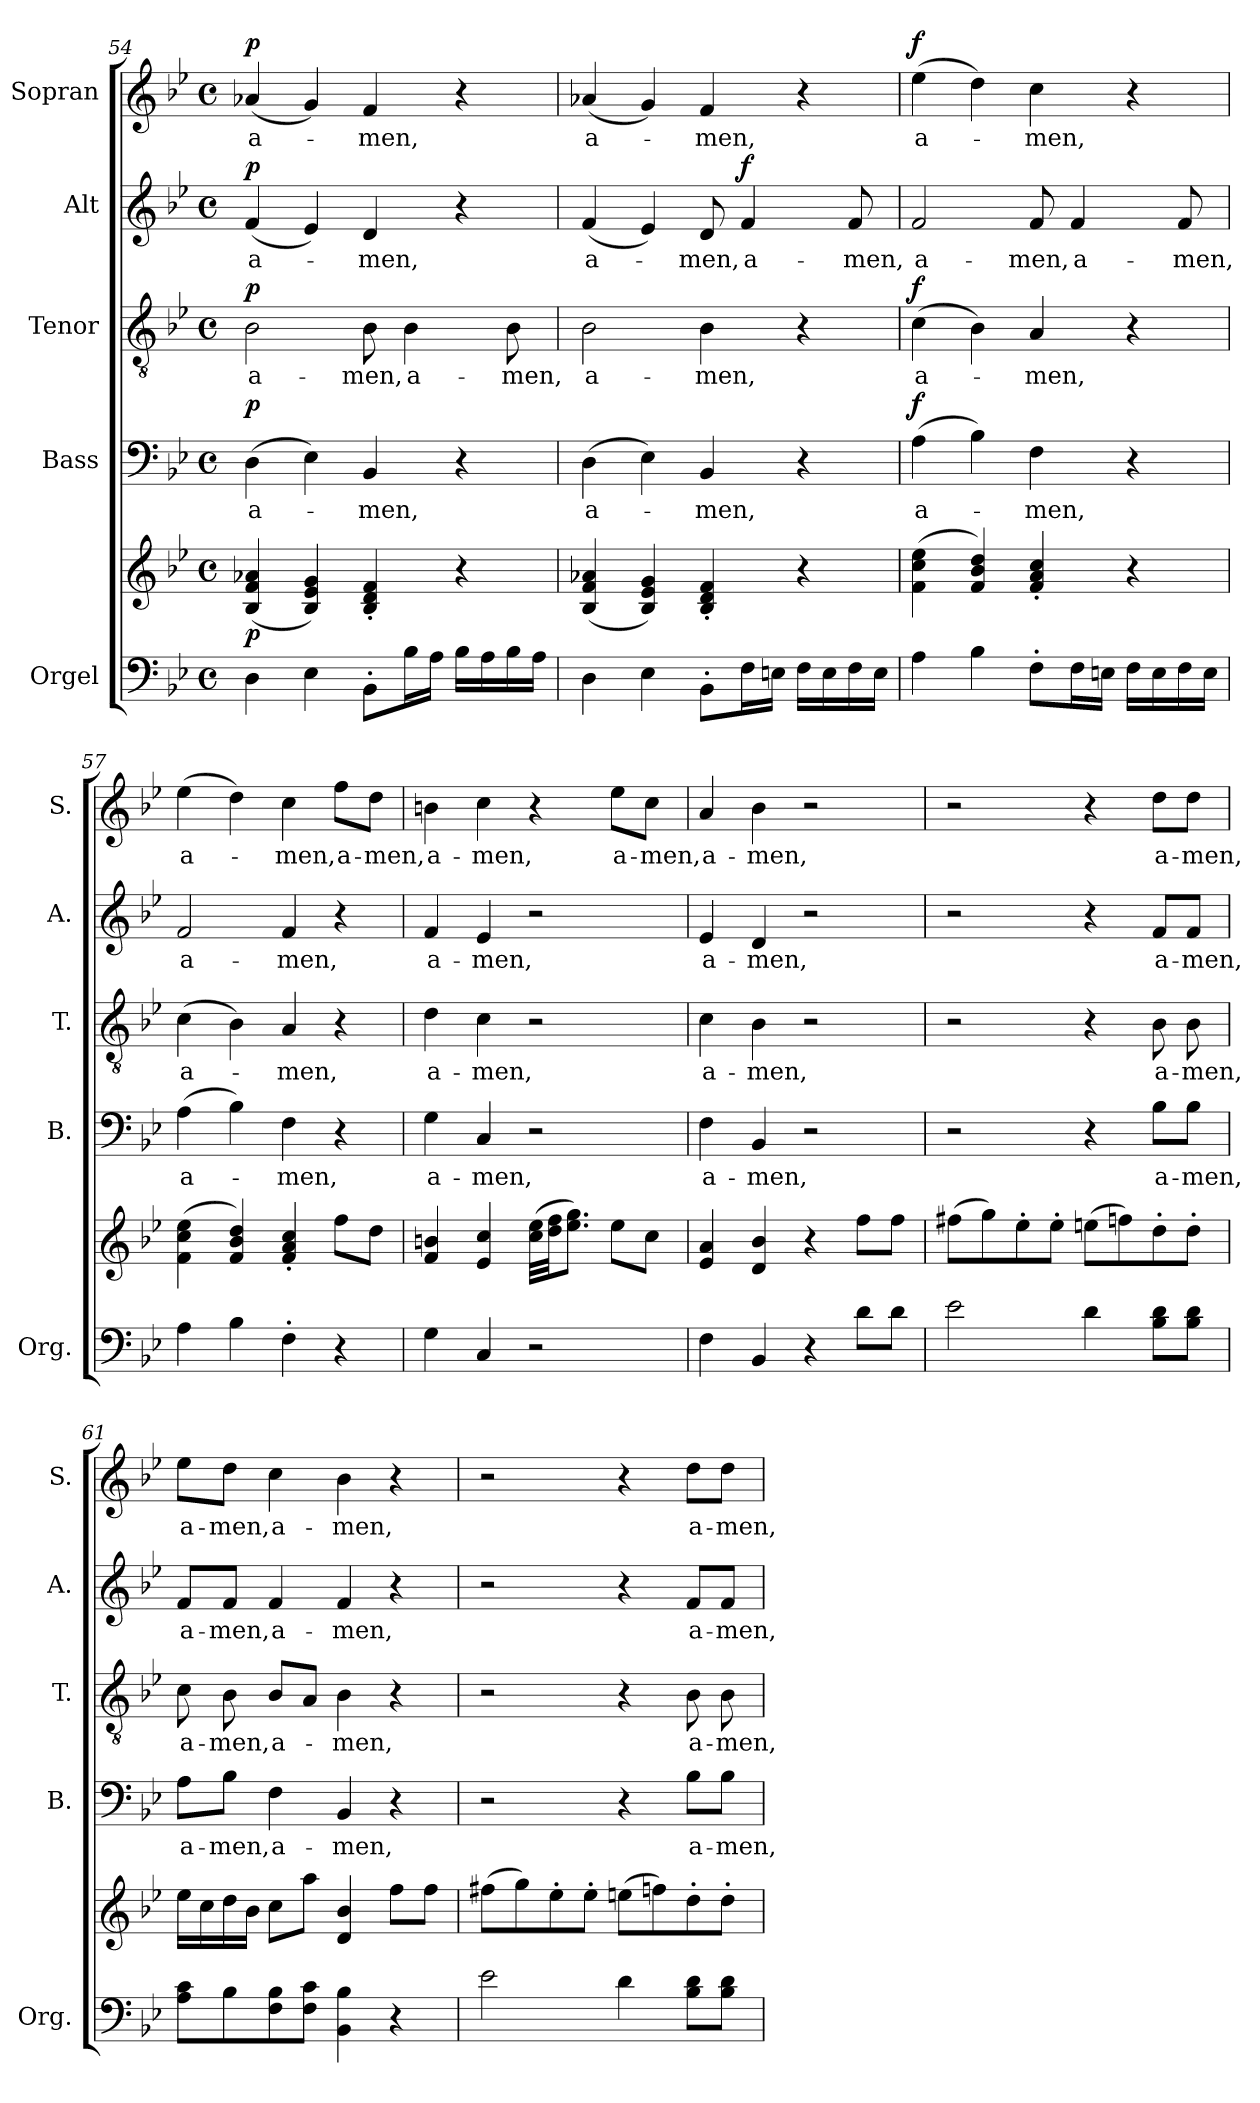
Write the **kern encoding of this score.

**kern	**kern	**dynam	**kern	**text	**dynam	**kern	**text	**dynam	**kern	**text	**dynam	**kern	**text	**dynam
*part5	*part5	*part5	*part4	*part4	*part4	*part3	*part3	*part3	*part2	*part2	*part2	*part1	*part1	*part1
*staff6	*staff5	*staff5/6	*staff4	*staff4	*staff4	*staff3	*staff3	*staff3	*staff2	*staff2	*staff2	*staff1	*staff1	*staff1
*I"Orgel	*	*	*I"Bass	*	*	*I"Tenor	*	*	*I"Alt	*	*	*I"Sopran	*	*
*I'Org.	*	*	*I'B.	*	*	*I'T.	*	*	*I'A.	*	*	*I'S.	*	*
*clefF4	*clefG2	*	*clefF4	*	*	*clefGv2	*	*	*clefG2	*	*	*clefG2	*	*
*k[b-e-]	*k[b-e-]	*	*k[b-e-]	*	*	*k[b-e-]	*	*	*k[b-e-]	*	*	*k[b-e-]	*	*
*B-:	*B-:	*	*B-:	*	*	*B-:	*	*	*B-:	*	*	*B-:	*	*
*M4/4	*M4/4	*	*M4/4	*	*	*M4/4	*	*	*M4/4	*	*	*M4/4	*	*
*met(c)	*met(c)	*	*met(c)	*	*	*met(c)	*	*	*met(c)	*	*	*met(c)	*	*
=54	=54	=54	=54	=54	=54	=54	=54	=54	=54	=54	=54	=54	=54	=54
!	!	!LO:DY:b	!	!LO:LY:b	!LO:DY:a	!	!LO:LY:b	!LO:DY:a	!	!LO:LY:b	!LO:DY:a	!	!LO:LY:b	!LO:DY:a
4D\	(4B-/ 4f/ 4a-X/	p	(>4D\	a-	p	2B-\	a-	p	(<4f/	a-	p	(<4a-X/	a-	p
4E-\	4B-/ 4e-/ 4g/)	.	4E-\)	.	.	.	.	.	4e-/)	.	.	4g/)	.	.
!	!	!	!	!LO:LY:b	!	!	!LO:LY:b	!	!	!LO:LY:b	!	!	!LO:LY:b	!
8BB-'>\L	4B-/'< 4d/'< 4f/'<	.	4BB-/	-men,	.	8B-\	-men,	.	4d/	-men,	.	4f/	-men,	.
!	!	!	!	!	!	!	!LO:LY:b	!	!	!	!	!	!	!
16B-\L	.	.	.	.	.	4B-\	a-	.	.	.	.	.	.	.
16A\JJ	.	.	.	.	.	.	.	.	.	.	.	.	.	.
16B-\LL	4r	.	4r	.	.	.	.	.	4r	.	.	4r	.	.
16A\	.	.	.	.	.	.	.	.	.	.	.	.	.	.
!	!	!	!	!	!	!	!LO:LY:b	!	!	!	!	!	!	!
16B-\	.	.	.	.	.	8B-\	-men,	.	.	.	.	.	.	.
16A\JJ	.	.	.	.	.	.	.	.	.	.	.	.	.	.
=55	=55	=55	=55	=55	=55	=55	=55	=55	=55	=55	=55	=55	=55	=55
!	!	!	!	!LO:LY:b	!	!	!LO:LY:b	!	!	!LO:LY:b	!	!	!LO:LY:b	!
4D\	(4B-/ 4f/ 4a-X/	.	(>4D\	a-	.	2B-\	a-	.	(<4f/	a-	.	(<4a-X/	a-	.
4E-\	4B-/ 4e-/ 4g/)	.	4E-\)	.	.	.	.	.	4e-/)	.	.	4g/)	.	.
!	!	!	!	!LO:LY:b	!	!	!LO:LY:b	!	!	!LO:LY:b	!	!	!LO:LY:b	!
8BB-'>\L	4B-/'< 4d/'< 4f/'<	.	4BB-/	-men,	.	4B-\	-men,	.	8d/	-men,	.	4f/	-men,	.
!	!	!	!	!	!	!	!	!	!	!LO:LY:b	!LO:DY:a	!	!	!
16F\L	.	.	.	.	.	.	.	.	4f/	a-	f	.	.	.
16En\JJ	.	.	.	.	.	.	.	.	.	.	.	.	.	.
16F\LL	4r	.	4r	.	.	4r	.	.	.	.	.	4r	.	.
16E\	.	.	.	.	.	.	.	.	.	.	.	.	.	.
!	!	!	!	!	!	!	!	!	!	!LO:LY:b	!	!	!	!
16F\	.	.	.	.	.	.	.	.	8f/	-men,	.	.	.	.
16E\JJ	.	.	.	.	.	.	.	.	.	.	.	.	.	.
=56	=56	=56	=56	=56	=56	=56	=56	=56	=56	=56	=56	=56	=56	=56
!	!	!	!	!LO:LY:b	!LO:DY:a	!	!LO:LY:b	!LO:DY:a	!	!LO:LY:b	!	!	!LO:LY:b	!LO:DY:a
4A\	(>4f\ 4cc\ 4ee-\	.	(>4A\	a-	f	(>4c\	a-	f	2f/	a-	.	(>4ee-\	a-	f
4B-\	4f/ 4b-/ 4dd/)	.	4B-\)	.	.	4B-\)	.	.	.	.	.	4dd\)	.	.
!	!	!	!	!LO:LY:b	!	!	!LO:LY:b	!	!	!LO:LY:b	!	!	!LO:LY:b	!
8F'>\L	4f/'< 4a/'< 4cc/'<	.	4F\	-men,	.	4A/	-men,	.	8f/	-men,	.	4cc\	-men,	.
!	!	!	!	!	!	!	!	!	!	!LO:LY:b	!	!	!	!
16F\L	.	.	.	.	.	.	.	.	4f/	a-	.	.	.	.
16En\JJ	.	.	.	.	.	.	.	.	.	.	.	.	.	.
16F\LL	4r	.	4r	.	.	4r	.	.	.	.	.	4r	.	.
16E\	.	.	.	.	.	.	.	.	.	.	.	.	.	.
!	!	!	!	!	!	!	!	!	!	!LO:LY:b	!	!	!	!
16F\	.	.	.	.	.	.	.	.	8f/	-men,	.	.	.	.
16E\JJ	.	.	.	.	.	.	.	.	.	.	.	.	.	.
=57	=57	=57	=57	=57	=57	=57	=57	=57	=57	=57	=57	=57	=57	=57
!	!	!	!	!LO:LY:b	!	!	!LO:LY:b	!	!	!LO:LY:b	!	!	!LO:LY:b	!
4A\	(>4f\ 4cc\ 4ee-\	.	(>4A\	a-	.	(>4c\	a-	.	2f/	a-	.	(>4ee-\	a-	.
4B-\	4f/ 4b-/ 4dd/)	.	4B-\)	.	.	4B-\)	.	.	.	.	.	4dd\)	.	.
!	!	!	!	!LO:LY:b	!	!	!LO:LY:b	!	!	!LO:LY:b	!	!	!LO:LY:b	!
4F'>\	4f/'< 4a/'< 4cc/'<	.	4F\	-men,	.	4A/	-men,	.	4f/	-men,	.	4cc\	-men,	.
!	!	!	!	!	!	!	!	!	!	!	!	!	!LO:LY:b	!
4r	8ff\L	.	4r	.	.	4r	.	.	4r	.	.	8ff\L	a-	.
!	!	!	!	!	!	!	!	!	!	!	!	!	!LO:LY:b	!
.	8dd\J	.	.	.	.	.	.	.	.	.	.	8dd\J	-men,	.
!!LO:LB:g=z
=58	=58	=58	=58	=58	=58	=58	=58	=58	=58	=58	=58	=58	=58	=58
!	!	!	!	!LO:LY:b	!	!	!LO:LY:b	!	!	!LO:LY:b	!	!	!LO:LY:b	!
4G\	4f/ 4bn/	.	4G\	a-	.	4d\	a-	.	4f/	a-	.	4bn\	a-	.
!	!	!	!	!LO:LY:b	!	!	!LO:LY:b	!	!	!LO:LY:b	!	!	!LO:LY:b	!
4C/	4e-/ 4cc/	.	4C/	-men,	.	4c\	-men,	.	4e-/	-men,	.	4cc\	-men,	.
2r	(>32cc\ 32ee-\LLL	.	2r	.	.	2r	.	.	2r	.	.	4r	.	.
.	32dd\ 32ff\JJ	.	.	.	.	.	.	.	.	.	.	.	.	.
.	8.ee-\ 8.gg\J)	.	.	.	.	.	.	.	.	.	.	.	.	.
!	!	!	!	!	!	!	!	!	!	!	!	!	!LO:LY:b	!
.	8ee-\L	.	.	.	.	.	.	.	.	.	.	8ee-\L	a-	.
!	!	!	!	!	!	!	!	!	!	!	!	!	!LO:LY:b	!
.	8cc\J	.	.	.	.	.	.	.	.	.	.	8cc\J	-men,	.
=59	=59	=59	=59	=59	=59	=59	=59	=59	=59	=59	=59	=59	=59	=59
!	!	!	!	!LO:LY:b	!	!	!LO:LY:b	!	!	!LO:LY:b	!	!	!LO:LY:b	!
4F\	4e-/ 4a/	.	4F\	a-	.	4c\	a-	.	4e-/	a-	.	4a/	a-	.
!	!	!	!	!LO:LY:b	!	!	!LO:LY:b	!	!	!LO:LY:b	!	!	!LO:LY:b	!
4BB-/	4d/ 4b-/	.	4BB-/	-men,	.	4B-\	-men,	.	4d/	-men,	.	4b-\	-men,	.
4r	4r	.	2r	.	.	2r	.	.	2r	.	.	2r	.	.
8d\L	8ff\L	.	.	.	.	.	.	.	.	.	.	.	.	.
8d\J	8ff\J	.	.	.	.	.	.	.	.	.	.	.	.	.
=60	=60	=60	=60	=60	=60	=60	=60	=60	=60	=60	=60	=60	=60	=60
2e-\	(>8ff#X\L	.	2r	.	.	2r	.	.	2r	.	.	2r	.	.
.	8gg\)	.	.	.	.	.	.	.	.	.	.	.	.	.
.	8ee-'>\	.	.	.	.	.	.	.	.	.	.	.	.	.
.	8ee-'>\J	.	.	.	.	.	.	.	.	.	.	.	.	.
4d\	(>8een\L	.	4r	.	.	4r	.	.	4r	.	.	4r	.	.
.	8ffn\)	.	.	.	.	.	.	.	.	.	.	.	.	.
!	!	!	!	!LO:LY:b	!	!	!LO:LY:b	!	!	!LO:LY:b	!	!	!LO:LY:b	!
8B-\ 8d\L	8dd'>\	.	8B-\L	a-	.	8B-\	a-	.	8f/L	a-	.	8dd\L	a-	.
!	!	!	!	!LO:LY:b	!	!	!LO:LY:b	!	!	!LO:LY:b	!	!	!LO:LY:b	!
8B-\ 8d\J	8dd'>\J	.	8B-\J	-men,	.	8B-\	-men,	.	8f/J	-men,	.	8dd\J	-men,	.
=61	=61	=61	=61	=61	=61	=61	=61	=61	=61	=61	=61	=61	=61	=61
!	!	!	!	!LO:LY:b	!	!	!LO:LY:b	!	!	!LO:LY:b	!	!	!LO:LY:b	!
8A\ 8c\L	16ee-\LL	.	8A\L	a-	.	8c\	a-	.	8f/L	a-	.	8ee-\L	a-	.
.	16cc\	.	.	.	.	.	.	.	.	.	.	.	.	.
!	!	!	!	!LO:LY:b	!	!	!LO:LY:b	!	!	!LO:LY:b	!	!	!LO:LY:b	!
8B-\	16dd\	.	8B-\J	-men,	.	8B-\	-men,	.	8f/J	-men,	.	8dd\J	-men,	.
.	16b-\JJ	.	.	.	.	.	.	.	.	.	.	.	.	.
!	!	!	!	!LO:LY:b	!	!	!LO:LY:b	!	!	!LO:LY:b	!	!	!LO:LY:b	!
8F\ 8B-\	8cc\L	.	4F\	a-	.	8B-/L	a-	.	4f/	a-	.	4cc\	a-	.
8F\ 8c\J	8aa\J	.	.	.	.	8A/J	.	.	.	.	.	.	.	.
!	!	!	!	!LO:LY:b	!	!	!LO:LY:b	!	!	!LO:LY:b	!	!	!LO:LY:b	!
4BB-\ 4B-\	4d/ 4b-/	.	4BB-/	-men,	.	4B-\	-men,	.	4f/	-men,	.	4b-\	-men,	.
4r	8ff\L	.	4r	.	.	4r	.	.	4r	.	.	4r	.	.
.	8ff\J	.	.	.	.	.	.	.	.	.	.	.	.	.
!!LO:PB:g=z
=62	=62	=62	=62	=62	=62	=62	=62	=62	=62	=62	=62	=62	=62	=62
2e-\	(>8ff#X\L	.	2r	.	.	2r	.	.	2r	.	.	2r	.	.
.	8gg\)	.	.	.	.	.	.	.	.	.	.	.	.	.
.	8ee-'>\	.	.	.	.	.	.	.	.	.	.	.	.	.
.	8ee-'>\J	.	.	.	.	.	.	.	.	.	.	.	.	.
4d\	(>8een\L	.	4r	.	.	4r	.	.	4r	.	.	4r	.	.
.	8ffn\)	.	.	.	.	.	.	.	.	.	.	.	.	.
!	!	!	!	!LO:LY:b	!	!	!LO:LY:b	!	!	!LO:LY:b	!	!	!LO:LY:b	!
8B-\ 8d\L	8dd'>\	.	8B-\L	a-	.	8B-\	a-	.	8f/L	a-	.	8dd\L	a-	.
!	!	!	!	!LO:LY:b	!	!	!LO:LY:b	!	!	!LO:LY:b	!	!	!LO:LY:b	!
8B-\ 8d\J	8dd'>\J	.	8B-\J	-men,	.	8B-\	-men,	.	8f/J	-men,	.	8dd\J	-men,	.
=	=	=	=	=	=	=	=	=	=	=	=	=	=	=
*-	*-	*-	*-	*-	*-	*-	*-	*-	*-	*-	*-	*-	*-	*-
